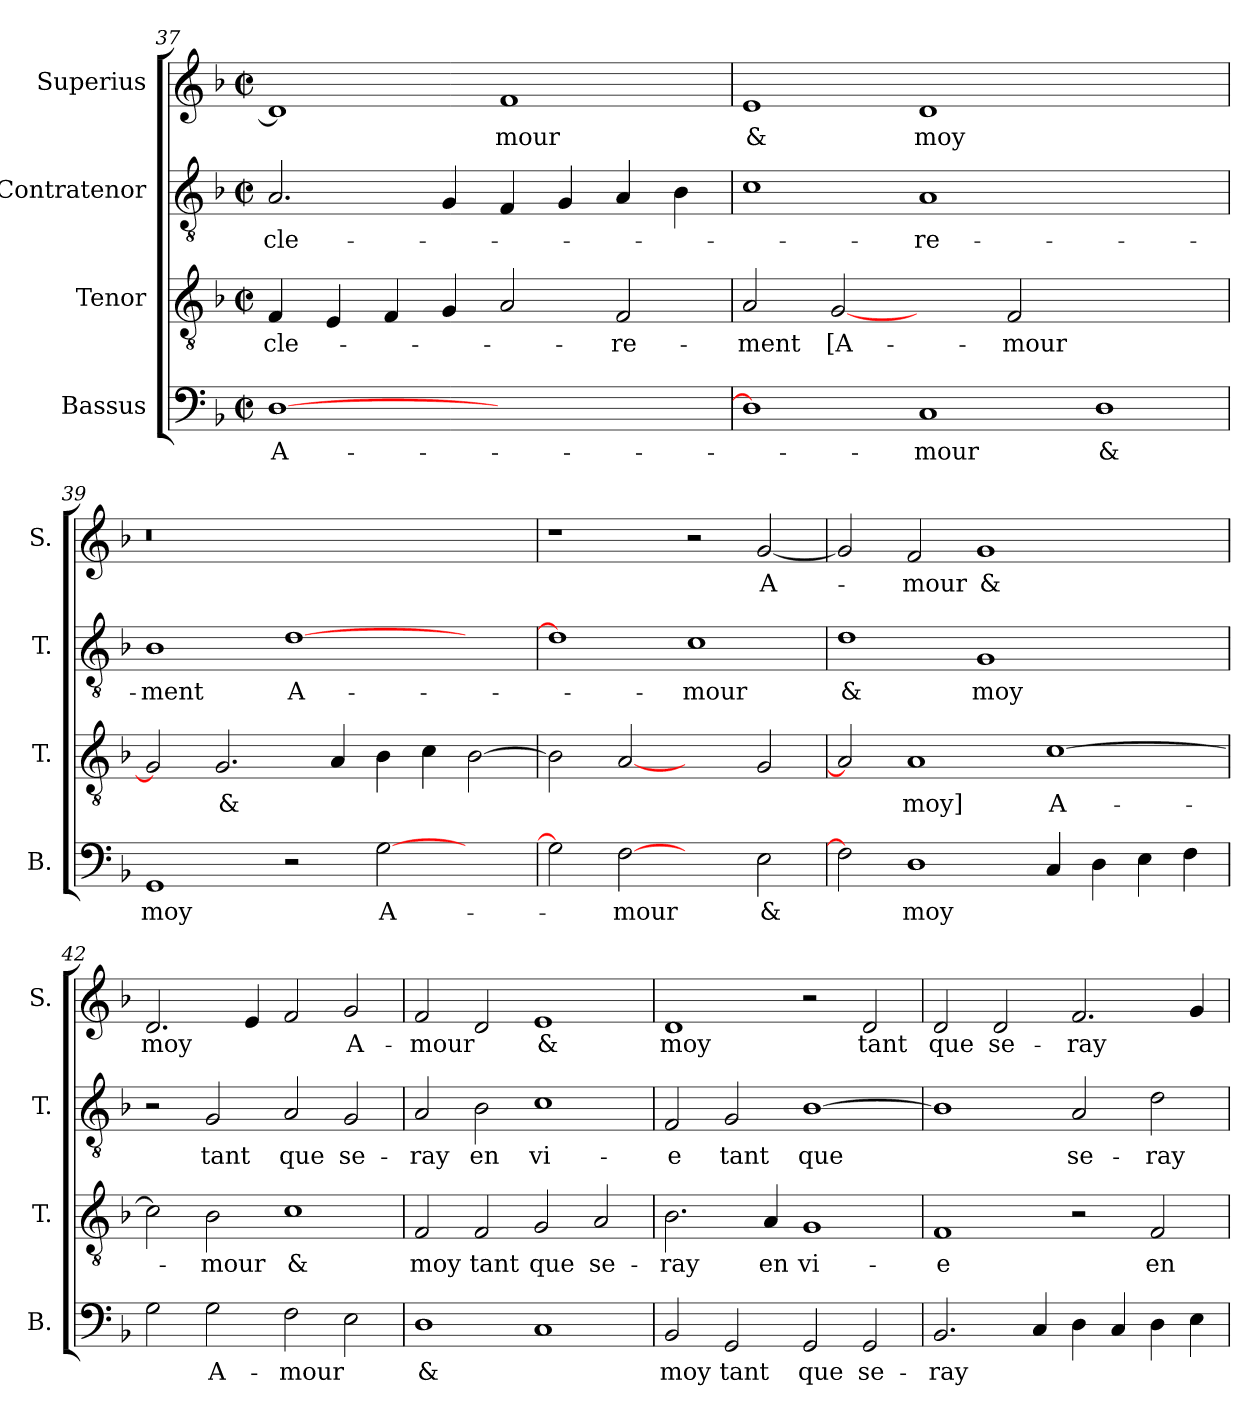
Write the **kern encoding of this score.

**kern	**text	**kern	**text	**kern	**text	**kern	**text
*part4	*part4	*part3	*part3	*part2	*part2	*part1	*part1
*staff4	*staff4	*staff3	*staff3	*staff2	*staff2	*staff1	*staff1
*I"Bassus	*	*I"Tenor	*	*I"Contratenor	*	*I"Superius	*
*I'B.	*	*I'T.	*	*I'T.	*	*I'S.	*
*clefF4	*	*clefGv2	*	*clefGv2	*	*clefG2	*
*	*	*ITrd7c12	*	*ITrd7c12	*	*	*
*k[b-]	*	*k[b-]	*	*k[b-]	*	*k[b-]	*
*F:	*	*F:	*	*F:	*	*F:	*
*M2/2	*	*M2/2	*	*M2/2	*	*M2/2	*
*met(c|)	*	*met(c|)	*	*met(c|)	*	*met(c|)	*
=37	=37	=37	=37	=37	=37	=37	=37
[1D\	A-	4FF/	cle-	2.AA/	cle-	1d/]	.
.	.	4EE/	.	.	.	.	.
.	.	4FF/	.	.	.	.	.
.	.	4GG/	.	4GG/	.	.	.
1ryy	.	2AA/	.	4FF/	.	1f/	-mour
.	.	.	.	4GG/	.	.	.
.	.	2FF/	-re-	4AA/	.	.	.
.	.	.	.	4BB-\	.	.	.
=38	=38	=38	=38	=38	=38	=38	=38
1D\]	.	2AA/	-ment	1C\	.	1e/	&
.	.	[2GG/	[A-	.	.	.	.
1C/	-mour	2ryy	.	1AA/	-re-	1d/	moy
.	.	2FF/	-mour	.	.	.	.
1D\	&	1ryy	.	1ryy	.	1ryy	.
=39	=39	=39	=39	=39	=39	=39	=39
!	!	!	!	!	!	!LO:N:vis=0	!
1GG/	moy	2GG/]	.	1BB-\	-ment	1r	.
.	.	2.GG/	&	.	.	.	.
2r	.	.	.	[1D\	A-	1ryy	.
.	.	4AA/	.	.	.	.	.
[2G\	A-	4BB-\	.	.	.	.	.
.	.	4C\	.	.	.	.	.
2ryy	.	[2BB-\	.	2ryy	.	2ryy	.
!!LO:LB:g=z
=40	=40	=40	=40	=40	=40	=40	=40
2G\]	.	2BB-\]	.	1D\]	.	1r	.
[2F\	-mour	[2AA/	.	.	.	.	.
2ryy	.	2ryy	.	1C\	-mour	2r	.
2E\	&	2GG/	.	.	.	[2g/	A-
=41	=41	=41	=41	=41	=41	=41	=41
2F\]	.	2AA/]	.	1D\	&	2g/]	.
1D\	moy	1AA/	moy]	.	.	2f/	-mour
.	.	.	.	1GG/	moy	1g/	&
4C/	.	[1C\	A-	.	.	.	.
4D\	.	.	.	.	.	.	.
4E\	.	.	.	2ryy	.	2ryy	.
4F\	.	.	.	.	.	.	.
=42	=42	=42	=42	=42	=42	=42	=42
2G\	.	2C\]	.	2r	.	2.d/	moy
2G\	A-	2BB-\	-mour	2GG/	tant	.	.
.	.	.	.	.	.	4e/	.
2F\	-mour	1C\	&	2AA/	que	2f/	.
2E\	.	.	.	2GG/	se-	2g/	A-
=43	=43	=43	=43	=43	=43	=43	=43
1D\	&	2FF/	moy	2AA/	-ray	2f/	-mour
.	.	2FF/	tant	2BB-\	en	2d/	.
1C/	.	2GG/	que	1C\	vi-	1e/	&
.	.	2AA/	se-	.	.	.	.
=44	=44	=44	=44	=44	=44	=44	=44
2BB-/	moy	2.BB-\	-ray	2FF/	-e	1d/	moy
2GG/	tant	.	.	2GG/	tant	.	.
.	.	4AA/	en	.	.	.	.
2GG/	que	1GG/	vi-	[1BB-\	que	2r	.
2GG/	se-	.	.	.	.	2d/	tant
!!LO:PB:g=z
=45	=45	=45	=45	=45	=45	=45	=45
2.BB-/	-ray	1FF/	-e	1BB-\]	.	2d/	que
.	.	.	.	.	.	2d/	se-
4C/	.	.	.	.	.	.	.
4D\	.	2r	.	2AA/	se-	2.f/	-ray
4C/	.	.	.	.	.	.	.
4D\	.	2FF/	en	2D\	-ray	.	.
4E\	.	.	.	.	.	4g/	.
=	=	=	=	=	=	=	=
*-	*-	*-	*-	*-	*-	*-	*-
